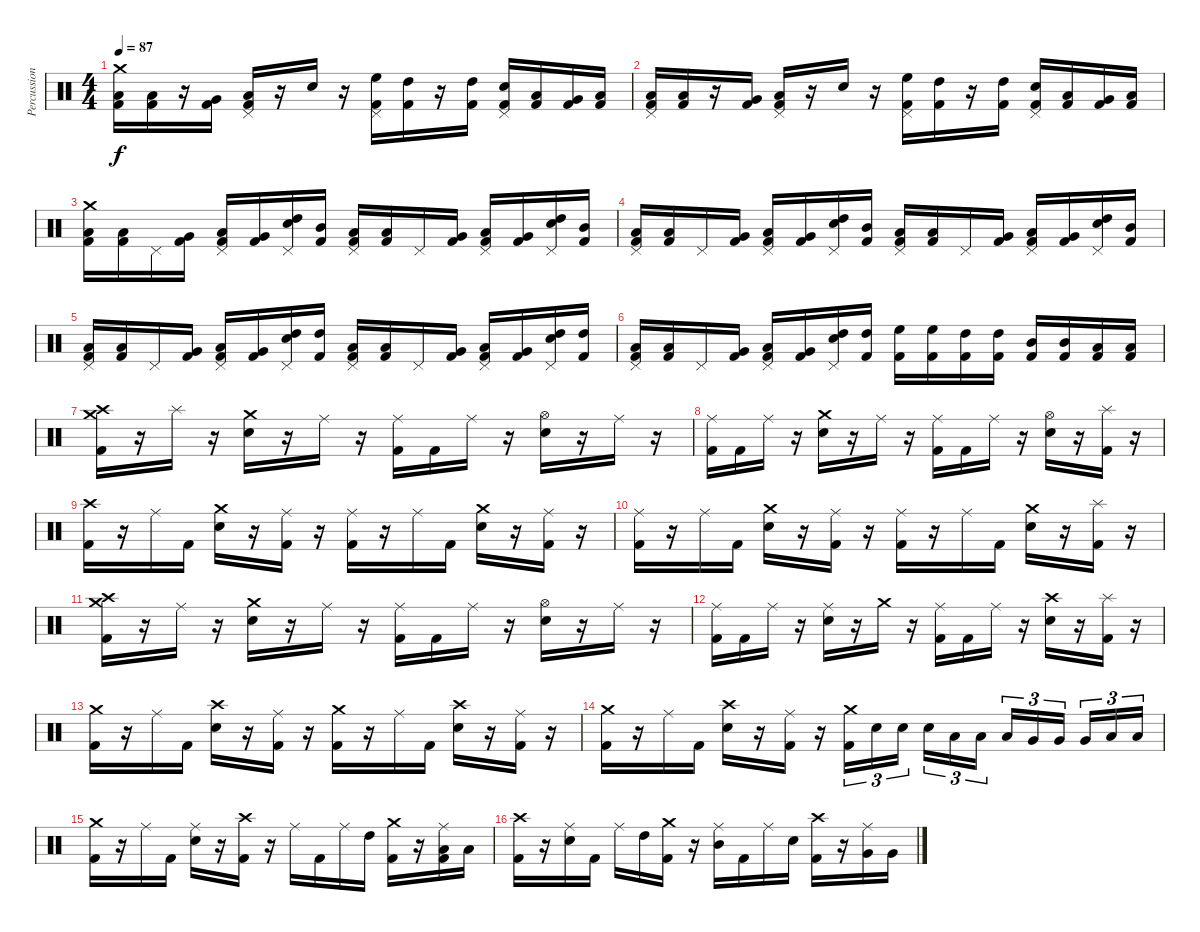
\track ("Percussion" "Percussion") {instrument percussion}
\staff {score}
\articulation defaults
\ts (4 4)
\tempo 87
\clef neutral
\ks c
("Crash medium (hit)" "Low Floor Tom (hit)" "Kick (hit) 2").16{dy f} ("Low Floor Tom (hit)" "Kick (hit) 2").16 r.16 ("Very Low Tom (hit)" "Kick (hit) 2").16 ("Pedal Hi-Hat (hit)" "Low Tom (hit)" "Kick (hit) 2").16 r.16 "Electric Snare (hit)".16 r.16 ("Pedal Hi-Hat (hit)" "High Floor Tom (hit)" "Kick (hit) 2").16 ("High Tom (hit)" "Kick (hit) 2").16 r.16 ("High Tom (hit)" "Kick (hit) 2").16 ("Pedal Hi-Hat (hit)" "Electric Snare (hit)" "Kick (hit) 2").16 ("Low Tom (hit)" "Kick (hit) 2").16 ("Very Low Tom (hit)" "Kick (hit) 2").16 ("Low Floor Tom (hit)" "Kick (hit) 2").16 |
("Pedal Hi-Hat (hit)" "Low Floor Tom (hit)" "Kick (hit) 2").16 ("Low Floor Tom (hit)" "Kick (hit) 2").16 r.16 ("Very Low Tom (hit)" "Kick (hit) 2").16 ("Pedal Hi-Hat (hit)" "Low Tom (hit)" "Kick (hit) 2").16 r.16 "Electric Snare (hit)".16 r.16 ("Pedal Hi-Hat (hit)" "High Floor Tom (hit)" "Kick (hit) 2").16 ("High Tom (hit)" "Kick (hit) 2").16 r.16 ("High Tom (hit)" "Kick (hit) 2").16 ("Pedal Hi-Hat (hit)" "Electric Snare (hit)" "Kick (hit) 2").16 ("Low Tom (hit)" "Kick (hit) 2").16 ("Very Low Tom (hit)" "Kick (hit) 2").16 ("Low Floor Tom (hit)" "Kick (hit) 2").16 |
("Crash medium (hit)" "Low Floor Tom (hit)" "Kick (hit) 2").16 ("Low Tom (hit)" "Kick (hit) 2").16 "Pedal Hi-Hat (hit)".16 ("Very Low Tom (hit)" "Kick (hit) 2").16 ("Pedal Hi-Hat (hit)" "Low Tom (hit)" "Kick (hit) 2").16 ("Very Low Tom (hit)" "Kick (hit) 2").16 ("Pedal Hi-Hat (hit)" "High Tom (hit)" "Electric Snare (hit)").16 ("Mid Tom (hit)" "Kick (hit) 2").16 ("Pedal Hi-Hat (hit)" "Low Floor Tom (hit)" "Kick (hit) 2").16 ("Low Tom (hit)" "Kick (hit) 2").16 "Pedal Hi-Hat (hit)".16 ("Very Low Tom (hit)" "Kick (hit) 2").16 ("Pedal Hi-Hat (hit)" "Low Tom (hit)" "Kick (hit) 2").16 ("Very Low Tom (hit)" "Kick (hit) 2").16 ("Pedal Hi-Hat (hit)" "High Tom (hit)" "Electric Snare (hit)").16 ("Mid Tom (hit)" "Kick (hit) 2").16 |
("Pedal Hi-Hat (hit)" "Low Floor Tom (hit)" "Kick (hit) 2").16 ("Low Tom (hit)" "Kick (hit) 2").16 "Pedal Hi-Hat (hit)".16 ("Very Low Tom (hit)" "Kick (hit) 2").16 ("Pedal Hi-Hat (hit)" "Low Tom (hit)" "Kick (hit) 2").16 ("Very Low Tom (hit)" "Kick (hit) 2").16 ("Pedal Hi-Hat (hit)" "High Tom (hit)" "Electric Snare (hit)").16 ("Mid Tom (hit)" "Kick (hit) 2").16 ("Pedal Hi-Hat (hit)" "Low Floor Tom (hit)" "Kick (hit) 2").16 ("Low Tom (hit)" "Kick (hit) 2").16 "Pedal Hi-Hat (hit)".16 ("Very Low Tom (hit)" "Kick (hit) 2").16 ("Pedal Hi-Hat (hit)" "Low Tom (hit)" "Kick (hit) 2").16 ("Very Low Tom (hit)" "Kick (hit) 2").16 ("Pedal Hi-Hat (hit)" "High Tom (hit)" "Electric Snare (hit)").16 ("Mid Tom (hit)" "Kick (hit) 2").16 |
("Pedal Hi-Hat (hit)" "Low Floor Tom (hit)" "Kick (hit) 2").16 ("Low Tom (hit)" "Kick (hit) 2").16 "Pedal Hi-Hat (hit)".16 ("Very Low Tom (hit)" "Kick (hit) 2").16 ("Pedal Hi-Hat (hit)" "Low Tom (hit)" "Kick (hit) 2").16 ("Very Low Tom (hit)" "Kick (hit) 2").16 ("Pedal Hi-Hat (hit)" "High Tom (hit)" "Electric Snare (hit)").16 ("High Tom (hit)" "Kick (hit) 2").16 ("Pedal Hi-Hat (hit)" "Low Floor Tom (hit)" "Kick (hit) 2").16 ("Low Tom (hit)" "Kick (hit) 2").16 "Pedal Hi-Hat (hit)".16 ("Very Low Tom (hit)" "Kick (hit) 2").16 ("Pedal Hi-Hat (hit)" "Low Tom (hit)" "Kick (hit) 2").16 ("Very Low Tom (hit)" "Kick (hit) 2").16 ("Pedal Hi-Hat (hit)" "High Tom (hit)" "Electric Snare (hit)").16 ("High Tom (hit)" "Kick (hit) 2").16 |
("Pedal Hi-Hat (hit)" "Low Floor Tom (hit)" "Kick (hit) 2").16 ("Low Tom (hit)" "Kick (hit) 2").16 "Pedal Hi-Hat (hit)".16 ("Very Low Tom (hit)" "Kick (hit) 2").16 ("Pedal Hi-Hat (hit)" "Low Tom (hit)" "Kick (hit) 2").16 ("Very Low Tom (hit)" "Kick (hit) 2").16 ("Pedal Hi-Hat (hit)" "High Tom (hit)" "Electric Snare (hit)").16 ("High Tom (hit)" "Kick (hit) 2").16 ("High Floor Tom (hit)" "Kick (hit) 2").16 ("High Floor Tom (hit)" "Kick (hit) 2").16 ("High Tom (hit)" "Kick (hit) 2").16 ("High Tom (hit)" "Kick (hit) 2").16 ("Mid Tom (hit)" "Kick (hit) 2").16 ("Mid Tom (hit)" "Kick (hit) 2").16 ("Low Tom (hit)" "Kick (hit) 2").16 ("Low Tom (hit)" "Kick (hit) 2").16 |
("Crash medium (hit)" "Crash high (hit)" "Kick (hit) 2").16 r.16 "Splash (hit)".16 r.16 ("Crash medium (hit)" "Electric Snare (hit)").16 r.16 "Ride (middle)".16 r.16 ("Ride (middle)" "Kick (hit) 2").16 "Kick (hit) 2".16 "Ride (middle)".16 r.16 ("Hi-Hat (open)" "Electric Snare (hit)").16 r.16 "Ride (middle)".16 r.16 |
("Ride (middle)" "Kick (hit) 2").16 "Kick (hit) 2".16 "Ride (middle)".16 r.16 ("Crash medium (hit)" "Electric Snare (hit)").16 r.16 "Ride (middle)".16 r.16 ("Ride (middle)" "Kick (hit) 2").16 "Kick (hit) 2".16 "Ride (middle)".16 r.16 ("Hi-Hat (open)" "Electric Snare (hit)").16 r.16 ("Splash (hit)" "Kick (hit) 2").16 r.16 |
("Crash high (hit)" "Kick (hit) 2").16 r.16 "Ride (middle)".16 "Kick (hit) 2".16 ("Crash medium (hit)" "Electric Snare (hit)").16 r.16 ("Ride (middle)" "Kick (hit) 2").16 r.16 ("Ride (middle)" "Kick (hit) 2").16 r.16 "Ride (middle)".16 "Kick (hit) 2".16 ("Crash medium (hit)" "Electric Snare (hit)").16 r.16 ("Ride (middle)" "Kick (hit) 2").16 r.16 |
("Ride (middle)" "Kick (hit) 2").16 r.16 "Ride (middle)".16 "Kick (hit) 2".16 ("Crash medium (hit)" "Electric Snare (hit)").16 r.16 ("Ride (middle)" "Kick (hit) 2").16 r.16 ("Ride (middle)" "Kick (hit) 2").16 r.16 "Ride (middle)".16 "Kick (hit) 2".16 ("Crash medium (hit)" "Electric Snare (hit)").16 r.16 ("Splash (hit)" "Kick (hit) 2").16 r.16 |
("Crash high (hit)" "Crash medium (hit)" "Kick (hit) 2").16 r.16 "Ride (middle)".16 r.16 ("Crash medium (hit)" "Electric Snare (hit)").16 r.16 "Ride (middle)".16 r.16 ("Ride (middle)" "Kick (hit) 2").16 "Kick (hit) 2".16 "Ride (middle)".16 r.16 ("Hi-Hat (open)" "Electric Snare (hit)").16 r.16 "Ride (middle)".16 r.16 |
("Ride (middle)" "Kick (hit) 2").16 "Kick (hit) 2".16 "Ride (middle)".16 r.16 ("Ride (middle)" "Electric Snare (hit)").16 r.16 "Crash medium (hit)".16 r.16 ("Ride (middle)" "Kick (hit) 2").16 "Kick (hit) 2".16 "Ride (middle)".16 r.16 ("Crash high (hit)" "Electric Snare (hit)").16 r.16 ("Splash (hit)" "Kick (hit) 2").16 r.16 |
("Crash medium (hit)" "Kick (hit) 2").16 r.16 "Ride (middle)".16 "Kick (hit) 2".16 ("Crash high (hit)" "Electric Snare (hit)").16 r.16 ("Ride (middle)" "Kick (hit) 2").16 r.16 ("Crash medium (hit)" "Kick (hit) 2").16 r.16 "Ride (middle)".16 "Kick (hit) 2".16 ("Crash high (hit)" "Electric Snare (hit)").16 r.16 ("Ride (middle)" "Kick (hit) 2").16 r.16 |
("Crash medium (hit)" "Kick (hit) 2").16 r.16 "Ride (middle)".16 "Kick (hit) 2".16 ("Crash high (hit)" "Electric Snare (hit)").16 r.16 ("Ride (middle)" "Kick (hit) 2").16 r.16 ("Crash medium (hit)" "Kick (hit) 2").16{tu (3 2)} "Electric Snare (hit)".16{tu (3 2)} "Electric Snare (hit)".16{tu (3 2)} "Electric Snare (hit)".16{tu (3 2)} "Low Tom (hit)".16{tu (3 2)} "Low Tom (hit)".16{tu (3 2)} "Low Tom (hit)".16{tu (3 2)} "Very Low Tom (hit)".16{tu (3 2)} "Very Low Tom (hit)".16{tu (3 2)} "Very Low Tom (hit)".16{tu (3 2)} "Low Floor Tom (hit)".16{tu (3 2)} "Low Floor Tom (hit)".16{tu (3 2)} |
("Crash medium (hit)" "Kick (hit) 2").16 r.16 "Ride (middle)".16 "Kick (hit) 2".16 ("Ride (middle)" "Electric Snare (hit)").16 r.16 ("Crash high (hit)" "Kick (hit) 2").16 r.16 "Ride (middle)".16 "Kick (hit) 2".16 "Ride (middle)".16 "High Tom (hit)".16 ("Crash medium (hit)" "Kick (hit) 2").16 r.16 ("Ride (middle)" "Low Tom (hit)" "Kick (hit) 2").16 "Low Tom (hit)".16 |
("Crash high (hit)" "Kick (hit) 2").16 r.16 ("Ride (middle)" "Electric Snare (hit)").16 "Kick (hit) 2".16 "Ride (middle)".16 "High Tom (hit)".16 ("Crash medium (hit)" "Kick (hit) 2").16 r.16 ("Ride (middle)" "Mid Tom (hit)").16 "Kick (hit) 2".16 "Ride (middle)".16 "Electric Snare (hit)".16 ("Crash high (hit)" "Kick (hit) 2").16 r.16 ("Ride (middle)" "Very Low Tom (hit)").16 "Very Low Tom (hit)".16
